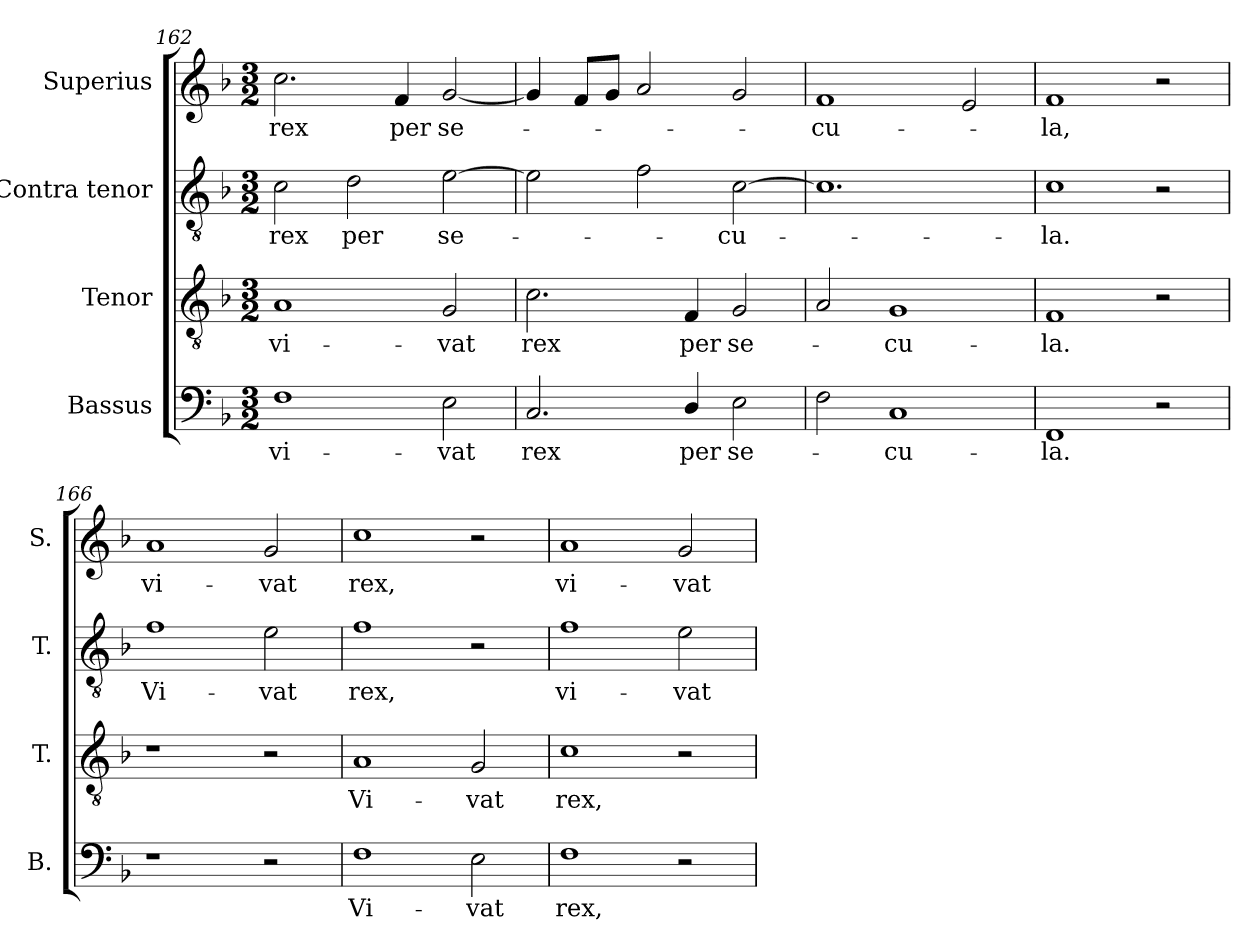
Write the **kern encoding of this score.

**kern	**text	**kern	**text	**kern	**text	**kern	**text
*part4	*part4	*part3	*part3	*part2	*part2	*part1	*part1
*staff4	*staff4	*staff3	*staff3	*staff2	*staff2	*staff1	*staff1
*I"Bassus	*	*I"Tenor	*	*I"Contra tenor	*	*I"Superius	*
*I'B.	*	*I'T.	*	*I'T.	*	*I'S.	*
!!LO:LB:g=z
*clefF4	*	*clefGv2	*	*clefGv2	*	*clefG2	*
*	*	*ITrd7c12	*	*ITrd7c12	*	*	*
*k[b-]	*	*k[b-]	*	*k[b-]	*	*k[b-]	*
*F:	*	*F:	*	*F:	*	*F:	*
*M3/2	*	*M3/2	*	*M3/2	*	*M3/2	*
=162	=162	=162	=162	=162	=162	=162	=162
!	!LO:LY:b:color=#000000	!	!	!	!	!	!
!	!	!	!LO:LY:b:color=#000000	!	!	!	!
!	!	!	!	!	!LO:LY:b:color=#000000	!	!
!	!	!	!	!	!	!	!LO:LY:b:color=#000000
1Fi	vi-	1AAi	vi-	2Ci\	rex	2.cci\	rex
!	!	!	!	!	!LO:LY:b:color=#000000	!	!
.	.	.	.	2Di\	per	.	.
!	!	!	!	!	!	!	!LO:LY:b:color=#000000
.	.	.	.	.	.	4fi/	per
!	!LO:LY:b:color=#000000	!	!	!	!	!	!
!	!	!	!LO:LY:b:color=#000000	!	!	!	!
!	!	!	!	!	!LO:LY:b:color=#000000	!	!
!	!	!	!	!	!	!	!LO:LY:b:color=#000000
2Ei\	-vat	2GGi/	-vat	[2Ei\	se-	[2gi/	se-
=163	=163	=163	=163	=163	=163	=163	=163
!	!LO:LY:b:color=#000000	!	!	!	!	!	!
!	!	!	!LO:LY:b:color=#000000	!	!	!	!
2.Ci/	rex	2.Ci\	rex	2Ei\]	.	4gi/]	.
.	.	.	.	.	.	8fi/L	.
.	.	.	.	.	.	8gi/J	.
.	.	.	.	2Fi\	.	2ai/	.
!	!LO:LY:b:color=#000000	!	!	!	!	!	!
!	!	!	!LO:LY:b:color=#000000	!	!	!	!
4Di/	per	4FFi/	per	.	.	.	.
!	!LO:LY:b:color=#000000	!	!	!	!	!	!
!	!	!	!LO:LY:b:color=#000000	!	!	!	!
!	!	!	!	!	!LO:LY:b:color=#000000	!	!
2Ei\	se-	2GGi/	se-	[2Ci\	-cu-	2gi/	.
=164	=164	=164	=164	=164	=164	=164	=164
!	!	!	!	!	!	!	!LO:LY:b:color=#000000
2Fi\	.	2AAi/	.	1.Ci]	.	1fi	-cu-
!	!LO:LY:b:color=#000000	!	!	!	!	!	!
!	!	!	!LO:LY:b:color=#000000	!	!	!	!
1Ci	-cu-	1GGi	-cu-	.	.	.	.
.	.	.	.	.	.	2ei/	.
=165	=165	=165	=165	=165	=165	=165	=165
!	!LO:LY:b:color=#000000	!	!	!	!	!	!
!	!	!	!LO:LY:b:color=#000000	!	!	!	!
!	!	!	!	!	!LO:LY:b:color=#000000	!	!
!	!	!	!	!	!	!	!LO:LY:b:color=#000000
1FFi	-la.	1FFi	-la.	1Ci	-la.	1fi	-la,
2r	.	2r	.	2r	.	2r	.
=166	=166	=166	=166	=166	=166	=166	=166
!	!	!	!	!	!LO:LY:b:color=#000000	!	!
!	!	!	!	!	!	!	!LO:LY:b:color=#000000
1r	.	1r	.	1Fi	Vi-	1ai	vi-
!	!	!	!	!	!LO:LY:b:color=#000000	!	!
!	!	!	!	!	!	!	!LO:LY:b:color=#000000
2r	.	2r	.	2Ei\	-vat	2gi/	-vat
!!LO:LB:g=z
=167	=167	=167	=167	=167	=167	=167	=167
!	!LO:LY:b:color=#000000	!	!	!	!	!	!
!	!	!	!LO:LY:b:color=#000000	!	!	!	!
!	!	!	!	!	!LO:LY:b:color=#000000	!	!
!	!	!	!	!	!	!	!LO:LY:b:color=#000000
1Fi	Vi-	1AAi	Vi-	1Fi	rex,	1cci	rex,
!	!LO:LY:b:color=#000000	!	!	!	!	!	!
!	!	!	!LO:LY:b:color=#000000	!	!	!	!
2Ei\	-vat	2GGi/	-vat	2r	.	2r	.
=168	=168	=168	=168	=168	=168	=168	=168
!	!LO:LY:b:color=#000000	!	!	!	!	!	!
!	!	!	!LO:LY:b:color=#000000	!	!	!	!
!	!	!	!	!	!LO:LY:b:color=#000000	!	!
!	!	!	!	!	!	!	!LO:LY:b:color=#000000
1Fi	rex,	1Ci	rex,	1Fi	vi-	1ai	vi-
!	!	!	!	!	!LO:LY:b:color=#000000	!	!
!	!	!	!	!	!	!	!LO:LY:b:color=#000000
2r	.	2r	.	2Ei\	-vat	2gi/	-vat
=	=	=	=	=	=	=	=
*-	*-	*-	*-	*-	*-	*-	*-
